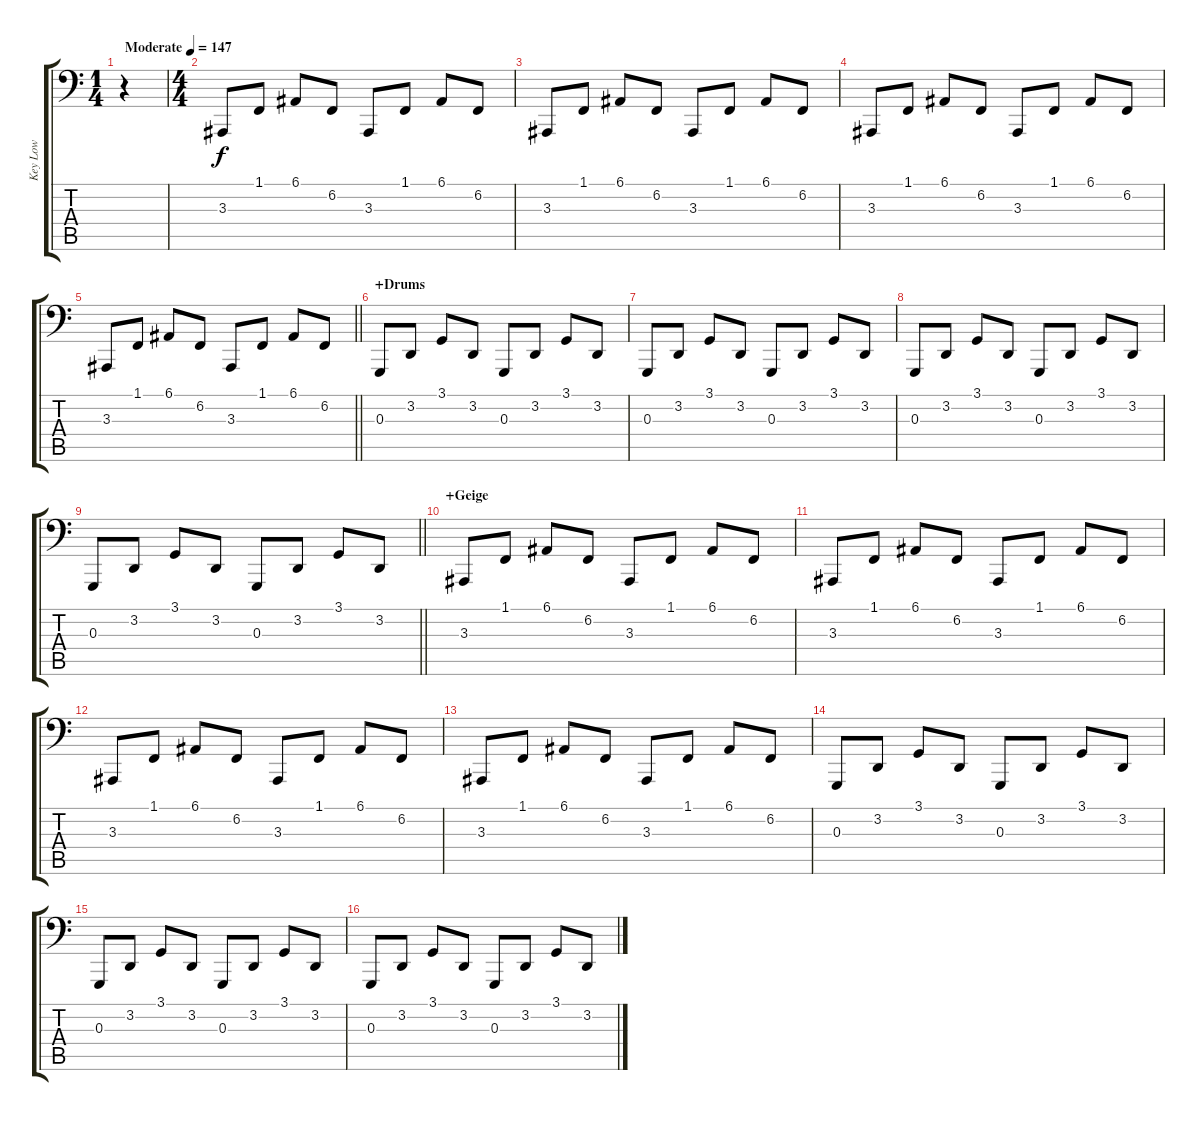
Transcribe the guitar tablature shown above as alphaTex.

\track ("Key Low" "Key Low") {instrument acousticgrandpiano}
\staff {score tabs}
\tuning (E2 B1 G1 D1 A0 E0) {hide}
\ts (1 4)
\tempo (147 "Moderate")
\clef f4
\ks c
r.4{dy f instrument acousticgrandpiano} |
\ts (4 4)
3.3.8 1.1.8 6.1.8 6.2.8 3.3.8 1.1.8 6.1.8 6.2.8 |
3.3.8 1.1.8 6.1.8 6.2.8 3.3.8 1.1.8 6.1.8 6.2.8 |
3.3.8 1.1.8 6.1.8 6.2.8 3.3.8 1.1.8 6.1.8 6.2.8 |
\barLineRight lightlight
3.3.8 1.1.8 6.1.8 6.2.8 3.3.8 1.1.8 6.1.8 6.2.8 |
\section ("" "+Drums")
0.3.8 3.2.8 3.1.8 3.2.8 0.3.8 3.2.8 3.1.8 3.2.8 |
0.3.8 3.2.8 3.1.8 3.2.8 0.3.8 3.2.8 3.1.8 3.2.8 |
0.3.8 3.2.8 3.1.8 3.2.8 0.3.8 3.2.8 3.1.8 3.2.8 |
\barLineRight lightlight
0.3.8 3.2.8 3.1.8 3.2.8 0.3.8 3.2.8 3.1.8 3.2.8 |
\section ("" "+Geige")
3.3.8 1.1.8 6.1.8 6.2.8 3.3.8 1.1.8 6.1.8 6.2.8 |
3.3.8 1.1.8 6.1.8 6.2.8 3.3.8 1.1.8 6.1.8 6.2.8 |
3.3.8 1.1.8 6.1.8 6.2.8 3.3.8 1.1.8 6.1.8 6.2.8 |
3.3.8 1.1.8 6.1.8 6.2.8 3.3.8 1.1.8 6.1.8 6.2.8 |
0.3.8 3.2.8 3.1.8 3.2.8 0.3.8 3.2.8 3.1.8 3.2.8 |
0.3.8 3.2.8 3.1.8 3.2.8 0.3.8 3.2.8 3.1.8 3.2.8 |
0.3.8 3.2.8 3.1.8 3.2.8 0.3.8 3.2.8 3.1.8 3.2.8
